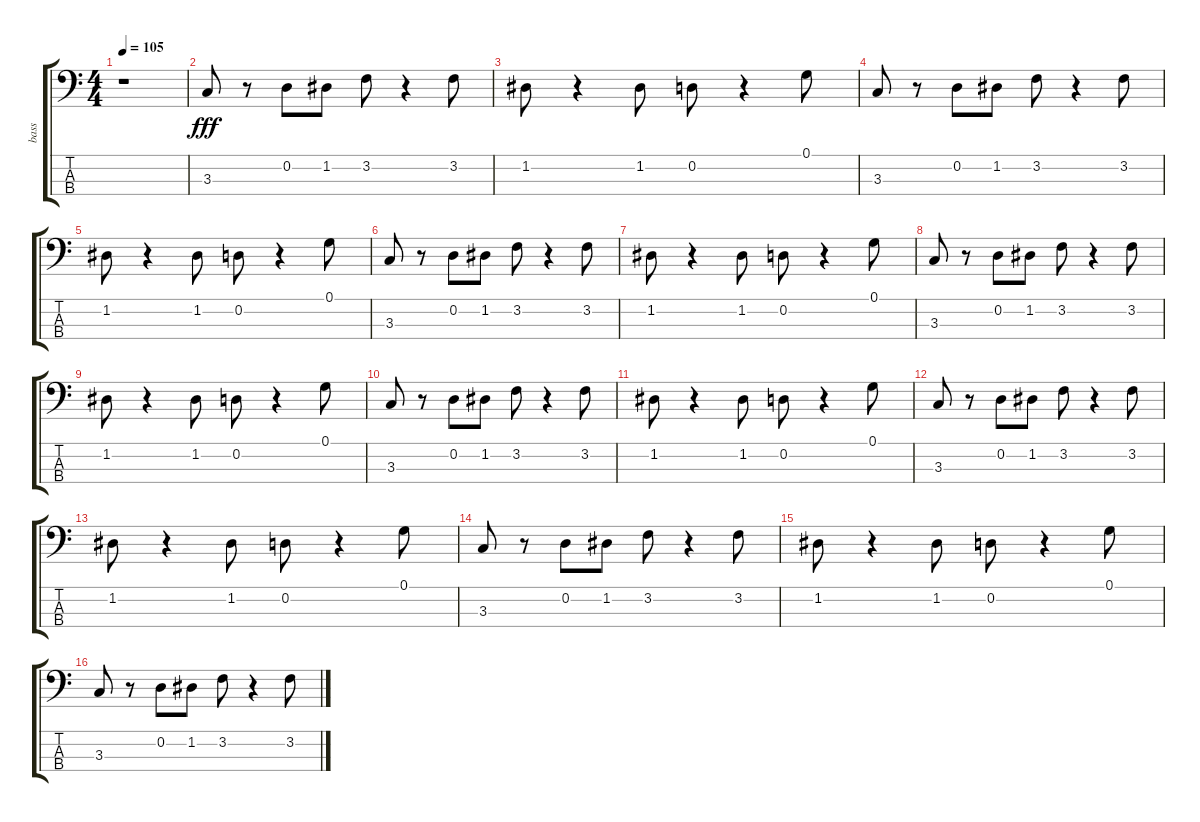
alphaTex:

\track ("bass" "bass") {instrument fretlessbass}
\staff {score tabs}
\tuning (G2 D2 A1 E1) {hide}
\ts (4 4)
\tempo 105
\clef f4
\ks c
r.1{dy fff instrument fretlessbass} |
3.3.8 r.8 0.2.8 1.2.8 3.2.8 r.4 3.2.8 |
1.2.8 r.4 1.2.8 0.2.8 r.4 0.1.8 |
3.3.8 r.8 0.2.8 1.2.8 3.2.8 r.4 3.2.8 |
1.2.8 r.4 1.2.8 0.2.8 r.4 0.1.8 |
3.3.8 r.8 0.2.8 1.2.8 3.2.8 r.4 3.2.8 |
1.2.8 r.4 1.2.8 0.2.8 r.4 0.1.8 |
3.3.8 r.8 0.2.8 1.2.8 3.2.8 r.4 3.2.8 |
1.2.8 r.4 1.2.8 0.2.8 r.4 0.1.8 |
3.3.8 r.8 0.2.8 1.2.8 3.2.8 r.4 3.2.8 |
1.2.8 r.4 1.2.8 0.2.8 r.4 0.1.8 |
3.3.8 r.8 0.2.8 1.2.8 3.2.8 r.4 3.2.8 |
1.2.8 r.4 1.2.8 0.2.8 r.4 0.1.8 |
3.3.8 r.8 0.2.8 1.2.8 3.2.8 r.4 3.2.8 |
1.2.8 r.4 1.2.8 0.2.8 r.4 0.1.8 |
3.3.8 r.8 0.2.8 1.2.8 3.2.8 r.4 3.2.8
